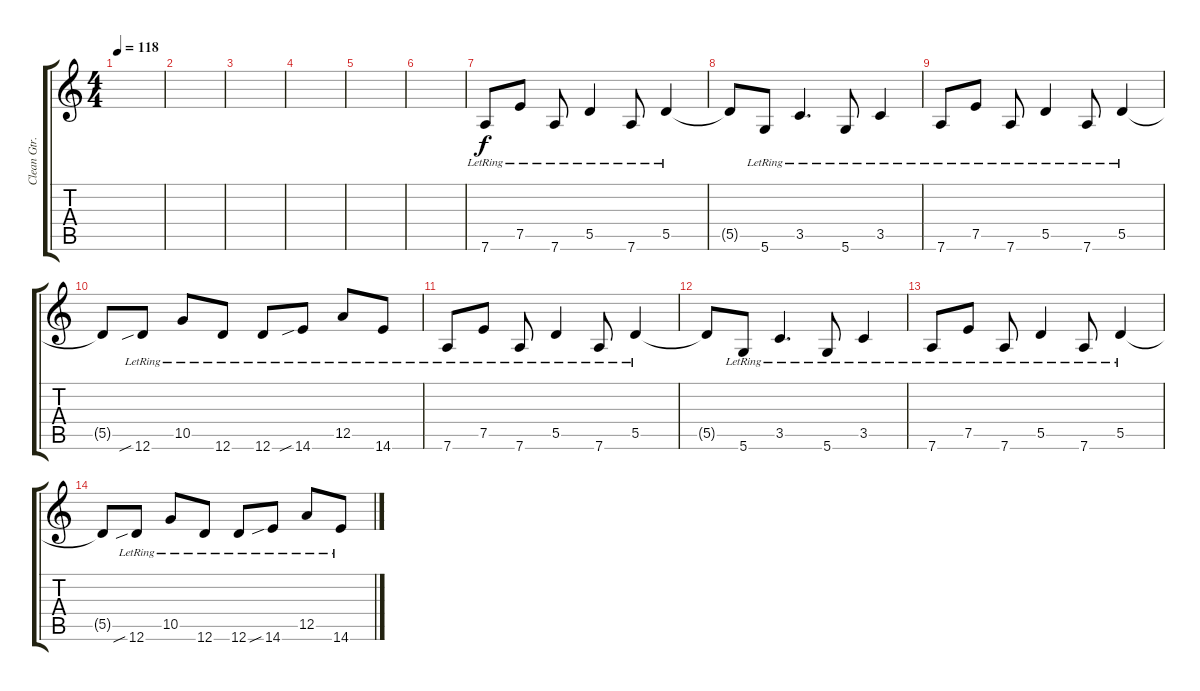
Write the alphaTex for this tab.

\track ("Clean Gtr. 1" "Clean Gtr.") {instrument electricguitarclean}
\staff {score tabs}
\tuning (E4 B3 G3 D3 A2 D2) {hide}
\ts (4 4)
\tempo 118
\clef g2
\ks c
|
|
|
|
|
|
7.6{lr}.8 7.5{lr}.8 7.6{lr}.8 5.5{lr}.4 7.6{lr}.8 5.5{lr}.4 |
5.5{t}.8 5.6{lr}.8 3.5{lr}.4{d} 5.6{lr}.8 3.5{lr}.4 |
7.6{lr}.8 7.5{lr}.8 7.6{lr}.8 5.5{lr}.4 7.6{lr}.8 5.5{lr}.4 |
5.5{t}.8 12.6{sib lr}.8 10.5{lr}.8 12.6{lr}.8 12.6{lr}.8 14.6{sib lr}.8 12.5{lr}.8 14.6{lr}.8 |
7.6{lr}.8 7.5{lr}.8 7.6{lr}.8 5.5{lr}.4 7.6{lr}.8 5.5{lr}.4 |
5.5{t}.8 5.6{lr}.8 3.5{lr}.4{d} 5.6{lr}.8 3.5{lr}.4 |
7.6{lr}.8 7.5{lr}.8 7.6{lr}.8 5.5{lr}.4 7.6{lr}.8 5.5{lr}.4 |
5.5{t}.8 12.6{sib lr}.8 10.5{lr}.8 12.6{lr}.8 12.6{lr}.8 14.6{sib lr}.8 12.5{lr}.8 14.6{lr}.8
